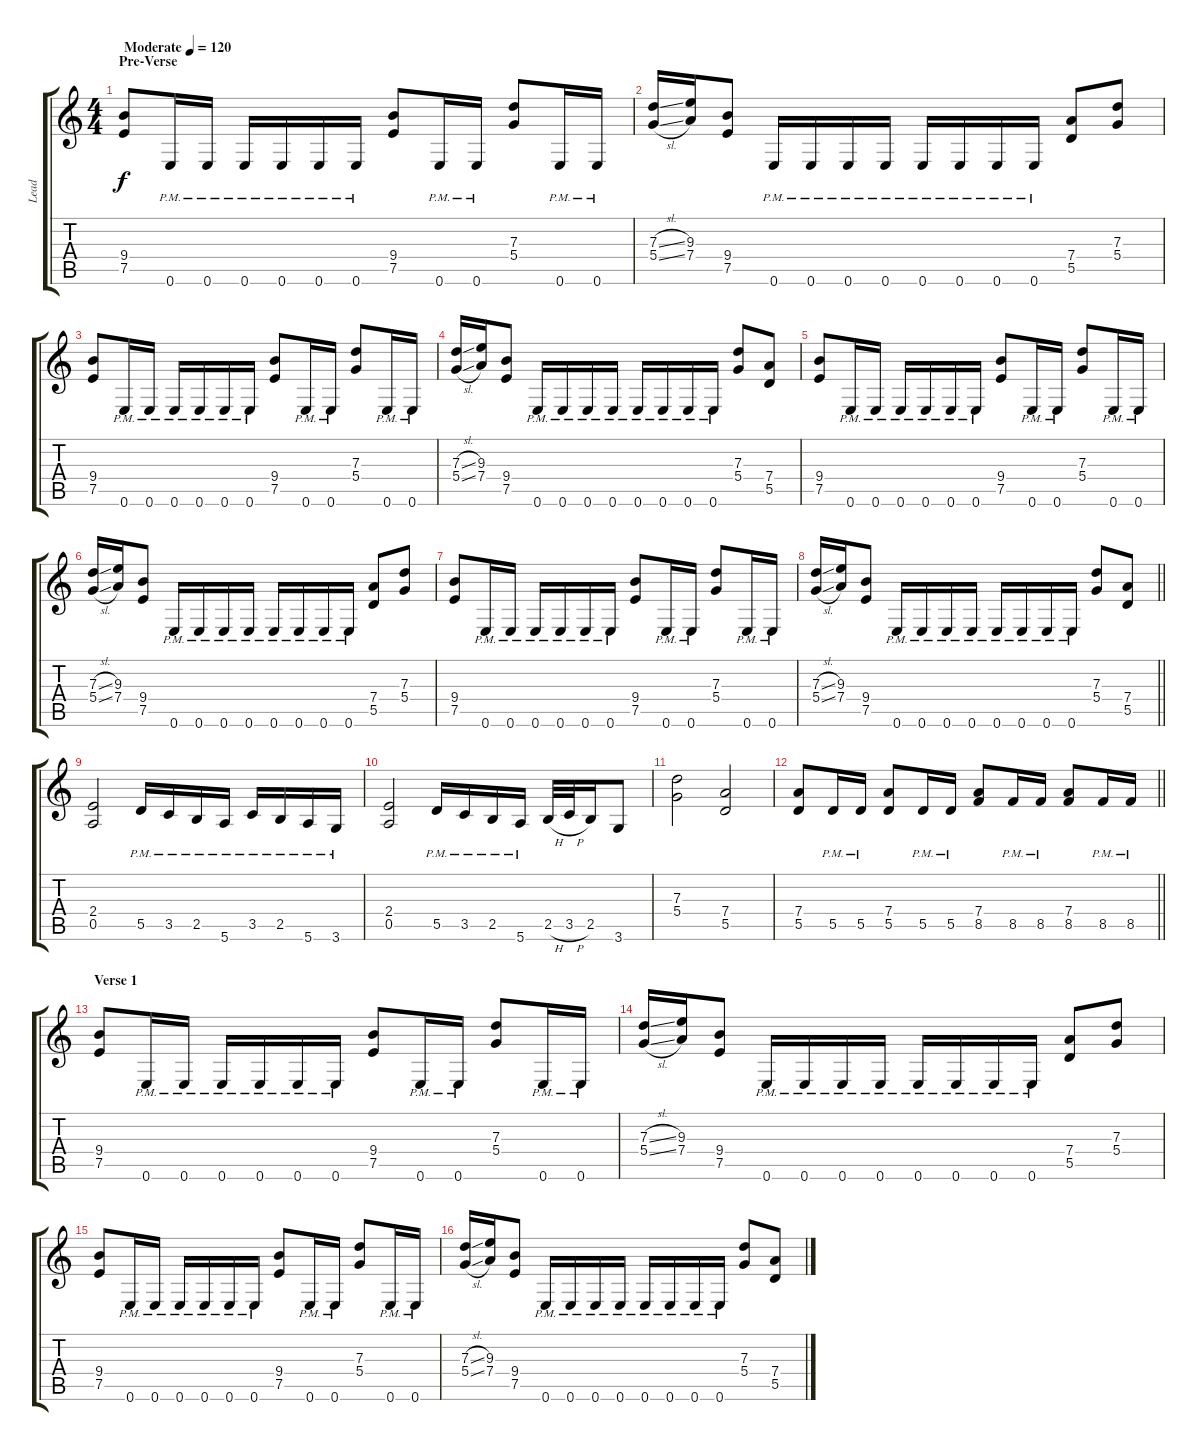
\track ("Lead" "Lead") {instrument distortionguitar}
\staff {score tabs}
\tuning (E4 B3 G3 D3 A2 E2) {hide}
\ts (4 4)
\section ("" "Pre-Verse")
\tempo (120 "Moderate")
\clef g2
\ks c
(9.4 7.5).8{dy f instrument distortionguitar} 0.6{pm}.16 0.6{pm}.16 0.6{pm}.16 0.6{pm}.16 0.6{pm}.16 0.6{pm}.16 (9.4 7.5).8 0.6{pm}.16 0.6{pm}.16 (7.3 5.4).8 0.6{pm}.16 0.6{pm}.16 |
(7.3{sl} 5.4{sl}).16 (9.3 7.4).16 (9.4 7.5).8 0.6{pm}.16 0.6{pm}.16 0.6{pm}.16 0.6{pm}.16 0.6{pm}.16 0.6{pm}.16 0.6{pm}.16 0.6{pm}.16 (7.4 5.5).8 (7.3 5.4).8 |
(9.4 7.5).8 0.6{pm}.16 0.6{pm}.16 0.6{pm}.16 0.6{pm}.16 0.6{pm}.16 0.6{pm}.16 (9.4 7.5).8 0.6{pm}.16 0.6{pm}.16 (7.3 5.4).8 0.6{pm}.16 0.6{pm}.16 |
(7.3{sl} 5.4{sl}).16 (9.3 7.4).16 (9.4 7.5).8 0.6{pm}.16 0.6{pm}.16 0.6{pm}.16 0.6{pm}.16 0.6{pm}.16 0.6{pm}.16 0.6{pm}.16 0.6{pm}.16 (7.3 5.4).8 (7.4 5.5).8 |
(9.4 7.5).8 0.6{pm}.16 0.6{pm}.16 0.6{pm}.16 0.6{pm}.16 0.6{pm}.16 0.6{pm}.16 (9.4 7.5).8 0.6{pm}.16 0.6{pm}.16 (7.3 5.4).8 0.6{pm}.16 0.6{pm}.16 |
(7.3{sl} 5.4{sl}).16 (9.3 7.4).16 (9.4 7.5).8 0.6{pm}.16 0.6{pm}.16 0.6{pm}.16 0.6{pm}.16 0.6{pm}.16 0.6{pm}.16 0.6{pm}.16 0.6{pm}.16 (7.4 5.5).8 (7.3 5.4).8 |
(9.4 7.5).8 0.6{pm}.16 0.6{pm}.16 0.6{pm}.16 0.6{pm}.16 0.6{pm}.16 0.6{pm}.16 (9.4 7.5).8 0.6{pm}.16 0.6{pm}.16 (7.3 5.4).8 0.6{pm}.16 0.6{pm}.16 |
\barLineRight lightlight
(7.3{sl} 5.4{sl}).16 (9.3 7.4).16 (9.4 7.5).8 0.6{pm}.16 0.6{pm}.16 0.6{pm}.16 0.6{pm}.16 0.6{pm}.16 0.6{pm}.16 0.6{pm}.16 0.6{pm}.16 (7.3 5.4).8 (7.4 5.5).8 |
(2.4 0.5).2 5.5{pm}.16 3.5{pm}.16 2.5{pm}.16 5.6{pm}.16 3.5{pm}.16 2.5{pm}.16 5.6{pm}.16 3.6{pm}.16 |
(2.4 0.5).2 5.5{pm}.16 3.5{pm}.16 2.5{pm}.16 5.6{pm}.16 2.5{h}.32 3.5{h}.32 2.5.16 3.6.8 |
(7.3 5.4).2 (7.4 5.5).2 |
\barLineRight lightlight
(7.4 5.5).8 5.5{pm}.16 5.5{pm}.16 (7.4 5.5).8 5.5{pm}.16 5.5{pm}.16 (7.4 8.5).8 8.5{pm}.16 8.5{pm}.16 (7.4 8.5).8 8.5{pm}.16 8.5{pm}.16 |
\section ("" "Verse 1")
(9.4 7.5).8 0.6{pm}.16 0.6{pm}.16 0.6{pm}.16 0.6{pm}.16 0.6{pm}.16 0.6{pm}.16 (9.4 7.5).8 0.6{pm}.16 0.6{pm}.16 (7.3 5.4).8 0.6{pm}.16 0.6{pm}.16 |
(7.3{sl} 5.4{sl}).16 (9.3 7.4).16 (9.4 7.5).8 0.6{pm}.16 0.6{pm}.16 0.6{pm}.16 0.6{pm}.16 0.6{pm}.16 0.6{pm}.16 0.6{pm}.16 0.6{pm}.16 (7.4 5.5).8 (7.3 5.4).8 |
(9.4 7.5).8 0.6{pm}.16 0.6{pm}.16 0.6{pm}.16 0.6{pm}.16 0.6{pm}.16 0.6{pm}.16 (9.4 7.5).8 0.6{pm}.16 0.6{pm}.16 (7.3 5.4).8 0.6{pm}.16 0.6{pm}.16 |
(7.3{sl} 5.4{sl}).16 (9.3 7.4).16 (9.4 7.5).8 0.6{pm}.16 0.6{pm}.16 0.6{pm}.16 0.6{pm}.16 0.6{pm}.16 0.6{pm}.16 0.6{pm}.16 0.6{pm}.16 (7.3 5.4).8 (7.4 5.5).8
